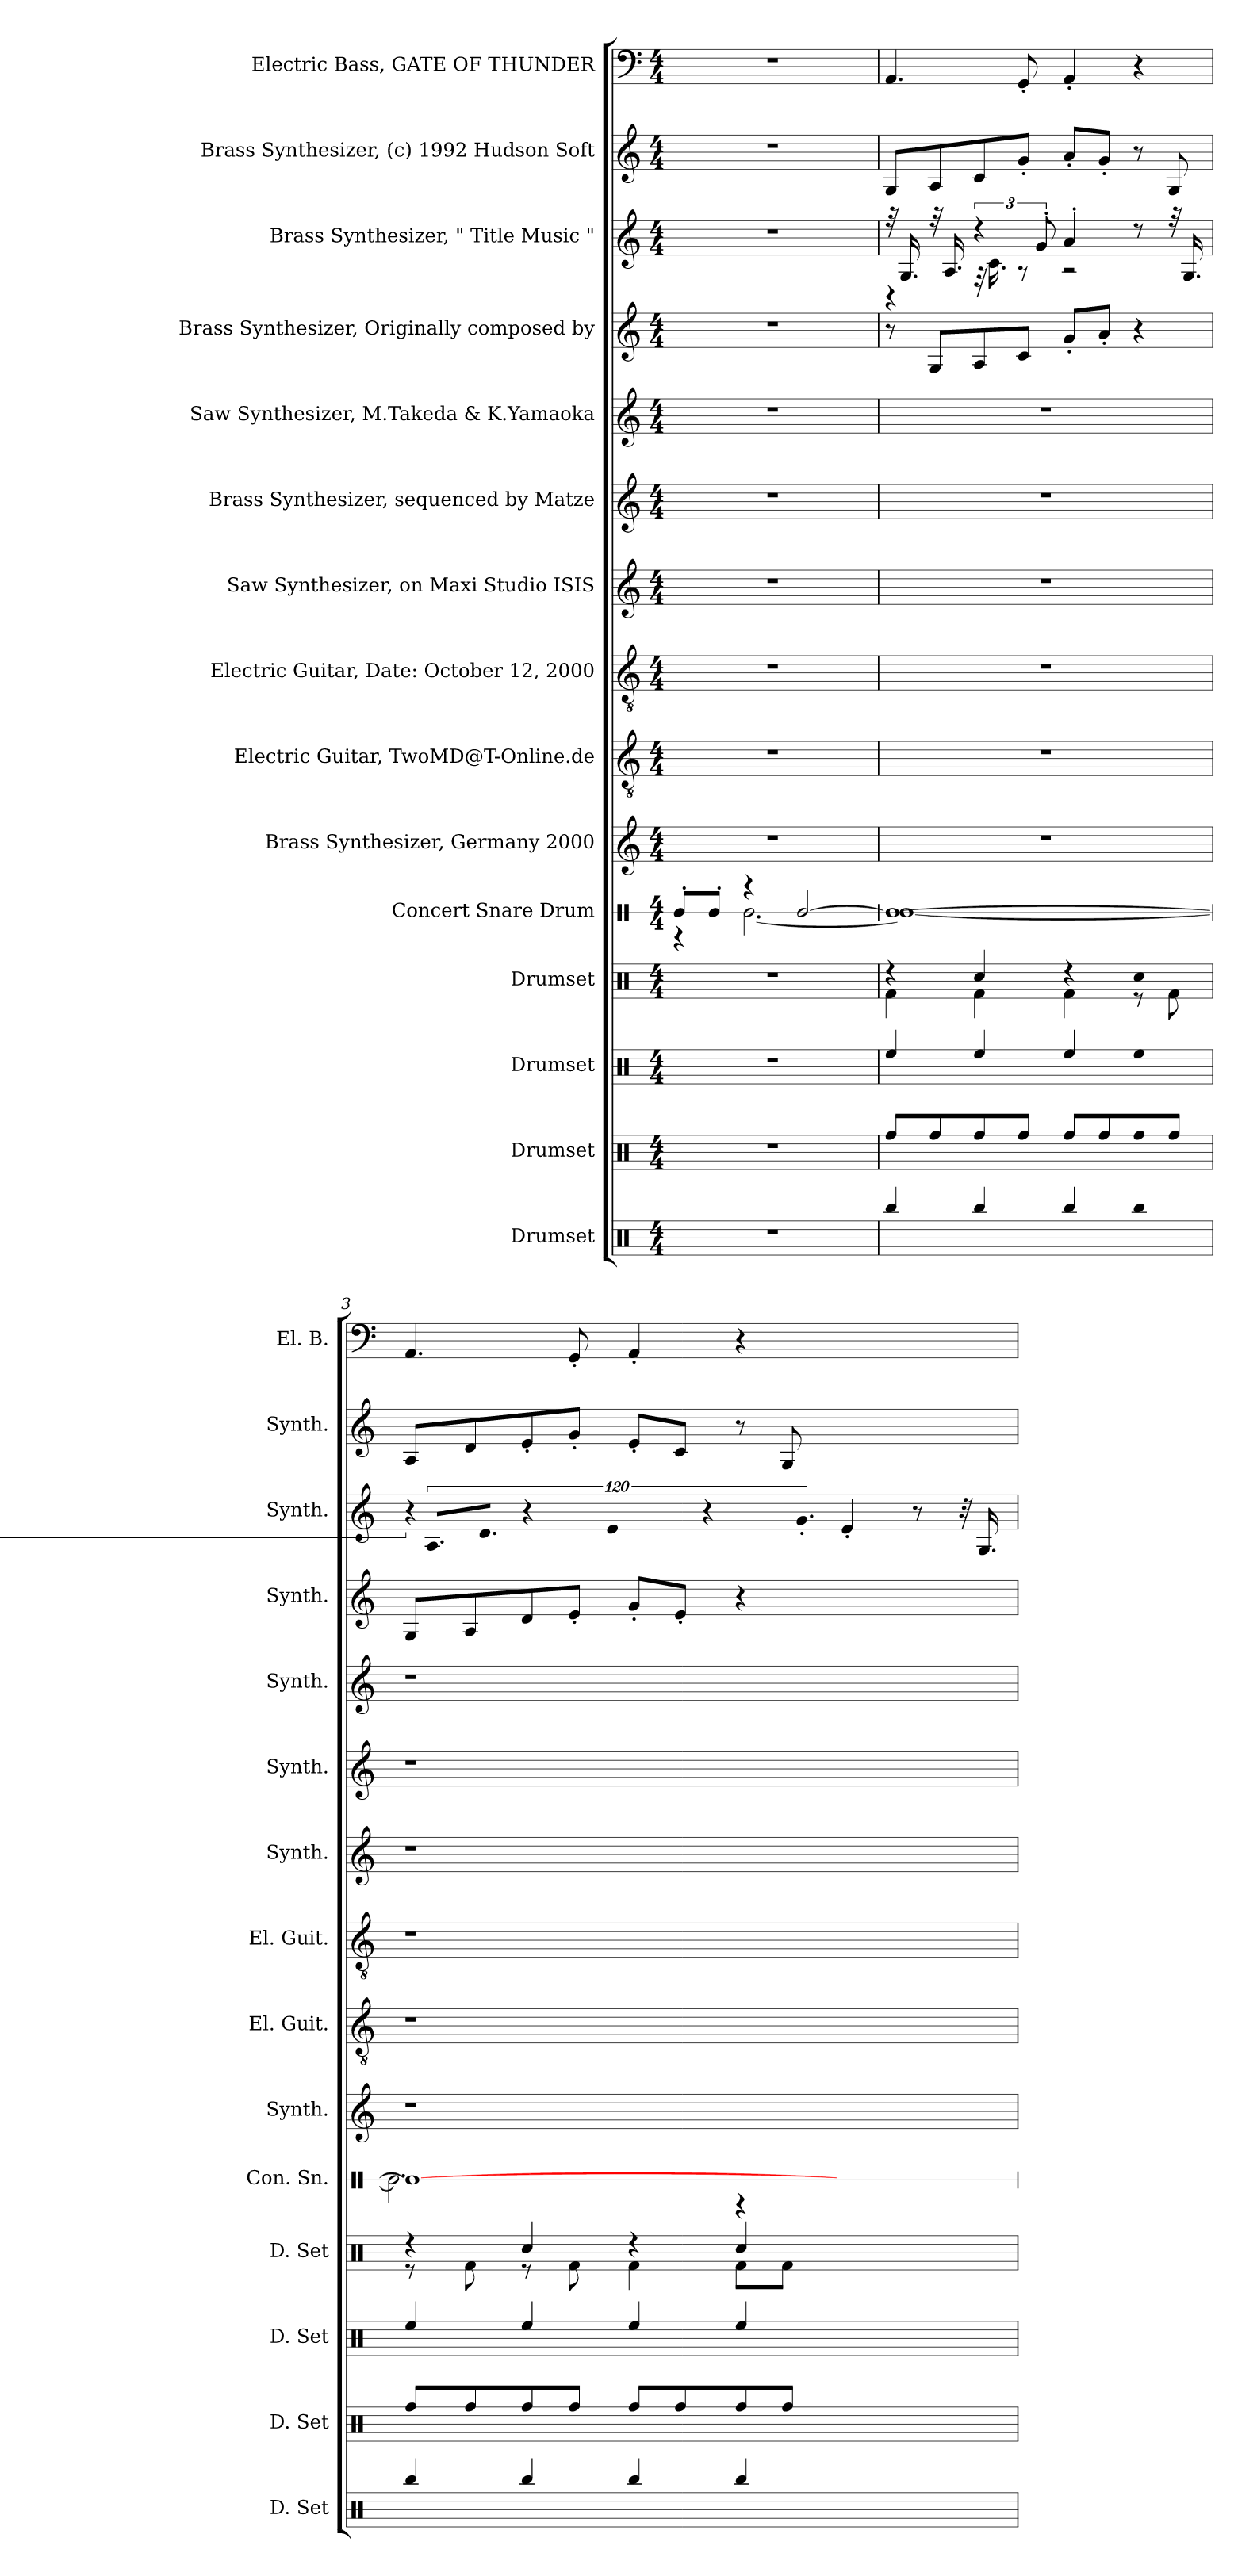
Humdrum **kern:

**kern	**kern	**kern	**kern	**kern	**kern	**kern	**kern	**kern	**kern	**kern	**kern	**kern	**kern	**kern
*part15	*part14	*part13	*part12	*part11	*part10	*part9	*part8	*part7	*part6	*part5	*part4	*part3	*part2	*part1
*staff15	*staff14	*staff13	*staff12	*staff11	*staff10	*staff9	*staff8	*staff7	*staff6	*staff5	*staff4	*staff3	*staff2	*staff1
*I"Drumset	*I"Drumset	*I"Drumset	*I"Drumset	*I"Concert Snare Drum	*I"Brass Synthesizer, Germany 2000	*I"Electric Guitar, TwoMD@T-Online.de	*I"Electric Guitar, Date:  October 12, 2000	*I"Saw Synthesizer, on Maxi Studio ISIS	*I"Brass Synthesizer, sequenced by Matze	*I"Saw Synthesizer, M.Takeda &amp; K.Yamaoka	*I"Brass Synthesizer, Originally composed by	*I"Brass Synthesizer, &quot; Title Music &quot;	*I"Brass Synthesizer, (c) 1992  Hudson Soft	*I"Electric Bass, GATE OF THUNDER
*I'D. Set	*I'D. Set	*I'D. Set	*I'D. Set	*I'Con. Sn.	*I'Synth.	*I'El. Guit.	*I'El. Guit.	*I'Synth.	*I'Synth.	*I'Synth.	*I'Synth.	*I'Synth.	*I'Synth.	*I'El. B.
*	*	*	*	*stria1	*	*	*	*	*	*	*	*	*	*
*clefX	*clefX	*clefX	*clefX	*clefX	*clefG2	*clefGv2	*clefGv2	*clefG2	*clefG2	*clefG2	*clefG2	*clefG2	*clefG2	*clefF4
*	*	*	*	*	*	*	*	*	*	*	*	*	*	*ITrd7c12
*k[]	*k[]	*k[]	*k[]	*k[]	*k[]	*k[]	*k[]	*k[]	*k[]	*k[]	*k[]	*k[]	*k[]	*k[]
*M4/4	*M4/4	*M4/4	*M4/4	*M4/4	*M4/4	*M4/4	*M4/4	*M4/4	*M4/4	*M4/4	*M4/4	*M4/4	*M4/4	*M4/4
*MM145	*MM145	*MM145	*MM145	*MM145	*MM145	*MM145	*MM145	*MM145	*MM145	*MM145	*MM145	*MM145	*MM145	*MM145
=1	=1	=1	=1	=1	=1	=1	=1	=1	=1	=1	=1	=1	=1	=1
*	*	*	*	*^	*	*	*	*	*	*	*	*	*	*
1r	1r	1r	1r	8Re'/L	4r	1r	1r	1r	1r	1r	1r	1r	1r	1r	1r
.	.	.	.	8Re'/J	.	.	.	.	.	.	.	.	.	.	.
.	.	.	.	4r	[2.Re\	.	.	.	.	.	.	.	.	.	.
.	.	.	.	[2Re/	.	.	.	.	.	.	.	.	.	.	.
=2	=2	=2	=2	=2	=2	=2	=2	=2	=2	=2	=2	=2	=2	=2	=2
*	*	*	*^	*	*	*	*	*	*	*	*	*	*^	*	*
4Rbb/	8Rff/L	4Ree/	4r	4Rf\	1Re_	1Re_	1r	1r	1r	1r	1r	1r	8r	32r	4r	8G/L	4.AAA/
.	.	.	.	.	.	.	.	.	.	.	.	.	.	16.G/	.	.	.
.	8Rff/	.	.	.	.	.	.	.	.	.	.	.	8G/L	32r	.	8A/	.
.	.	.	.	.	.	.	.	.	.	.	.	.	.	16.A/	.	.	.
4Rbb/	8Rff/	4Ree/	4Rcc/	4Rf\	.	.	.	.	.	.	.	.	8A/	6r	32r	8c/	.
.	.	.	.	.	.	.	.	.	.	.	.	.	.	.	16.c\	.	.
.	8Rff/J	.	.	.	.	.	.	.	.	.	.	.	8c/J	.	8r	8g'/J	8GGG'/
.	.	.	.	.	.	.	.	.	.	.	.	.	.	12g'/	.	.	.
4Rbb/	8Rff/L	4Ree/	4r	4Rf\	.	.	.	.	.	.	.	.	8g'/L	4a'/	2r	8a'/L	4AAA'/
.	8Rff/	.	.	.	.	.	.	.	.	.	.	.	8a'/J	.	.	8g'/J	.
4Rbb/	8Rff/	4Ree/	4Rcc/	8r	.	.	.	.	.	.	.	.	4r	8r	.	8r	4r
.	8Rff/J	.	.	8Rf\	.	.	.	.	.	.	.	.	.	32r	.	8G/	.
.	.	.	.	.	.	.	.	.	.	.	.	.	.	16.G/	.	.	.
*	*	*	*	*	*	*	*	*	*	*	*	*	*	*v	*v	*	*
!!LO:PB:g=z
=3	=3	=3	=3	=3	=3	=3	=3	=3	=3	=3	=3	=3	=3	=3	=3	=3
!	!	!	!	!	!	!	!	!	!	!	!	!	!	!LO:N:vis=32	!	!
4Rbb/	8Rff/L	4Ree/	4r	8r	1Re_	2.Re\]	1r	1r	1r	1r	1r	1r	8G/L	640%23r	8A/L	4.AAA/
!	!	!	!	!	!	!	!	!	!	!	!	!	!	!LO:N:vis=16.	!	!
.	.	.	.	.	.	.	.	.	.	.	.	.	.	960%103A/LL	.	.
.	8Rff/	.	.	8Rf\	.	.	.	.	.	.	.	.	8A/	.	8d/	.
!	!	!	!	!	!	!	!	!	!	!	!	!	!	!LO:N:vis=16.	!	!
.	.	.	.	.	.	.	.	.	.	.	.	.	.	960%103d/JJ	.	.
4Rbb/	8Rff/	4Ree/	4Rcc/	8r	.	.	.	.	.	.	.	.	8d/	.	8e'/	.
!	!	!	!	!	!	!	!	!	!	!	!	!	!	!LO:N:vis=32	!	!
.	.	.	.	.	.	.	.	.	.	.	.	.	.	640%23r	.	.
!	!	!	!	!	!	!	!	!	!	!	!	!	!	!LO:N:vis=16	!	!
.	.	.	.	.	.	.	.	.	.	.	.	.	.	1920%137e/	.	.
!	!	!	!	!	!	!	!	!	!	!	!	!	!	!LO:N:vis=32	!	!
.	.	.	.	.	.	.	.	.	.	.	.	.	.	640%23r	.	.
.	8Rff/J	.	.	8Rf\	.	.	.	.	.	.	.	.	8e'/J	.	8g'/J	8GGG'/
!	!	!	!	!	!	!	!	!	!	!	!	!	!	!LO:N:vis=16.	!	!
.	.	.	.	.	.	.	.	.	.	.	.	.	.	960%103g'/	.	.
4Rbb/	8Rff/L	4Ree/	4r	4Rf\	.	.	.	.	.	.	.	.	8g'/L	.	8e'/L	4AAA'/
.	.	.	.	.	.	.	.	.	.	.	.	.	.	4e'/	.	.
.	8Rff/	.	.	.	.	.	.	.	.	.	.	.	8e'/J	.	8c/J	.
4Rbb/	8Rff/	4Ree/	4Rcc/	8Rf\L	.	4r	.	.	.	.	.	.	4r	.	8r	4r
.	.	.	.	.	.	.	.	.	.	.	.	.	.	8r	.	.
.	8Rff/J	.	.	8Rf\J	.	.	.	.	.	.	.	.	.	.	8G/	.
.	.	.	.	.	.	.	.	.	.	.	.	.	.	32r	.	.
.	.	.	.	.	.	.	.	.	.	.	.	.	.	16.G/	.	.
960ryy	960ryy	960ryy	960ryy	960ryy	960ryy	960ryy	960ryy	960ryy	960ryy	960ryy	960ryy	960ryy	960ryy	.	960ryy	960ryy
*	*	*	*v	*v	*	*	*	*	*	*	*	*	*	*	*	*
*	*	*	*	*v	*v	*	*	*	*	*	*	*	*	*	*
=	=	=	=	=	=	=	=	=	=	=	=	=	=	=
*-	*-	*-	*-	*-	*-	*-	*-	*-	*-	*-	*-	*-	*-	*-
